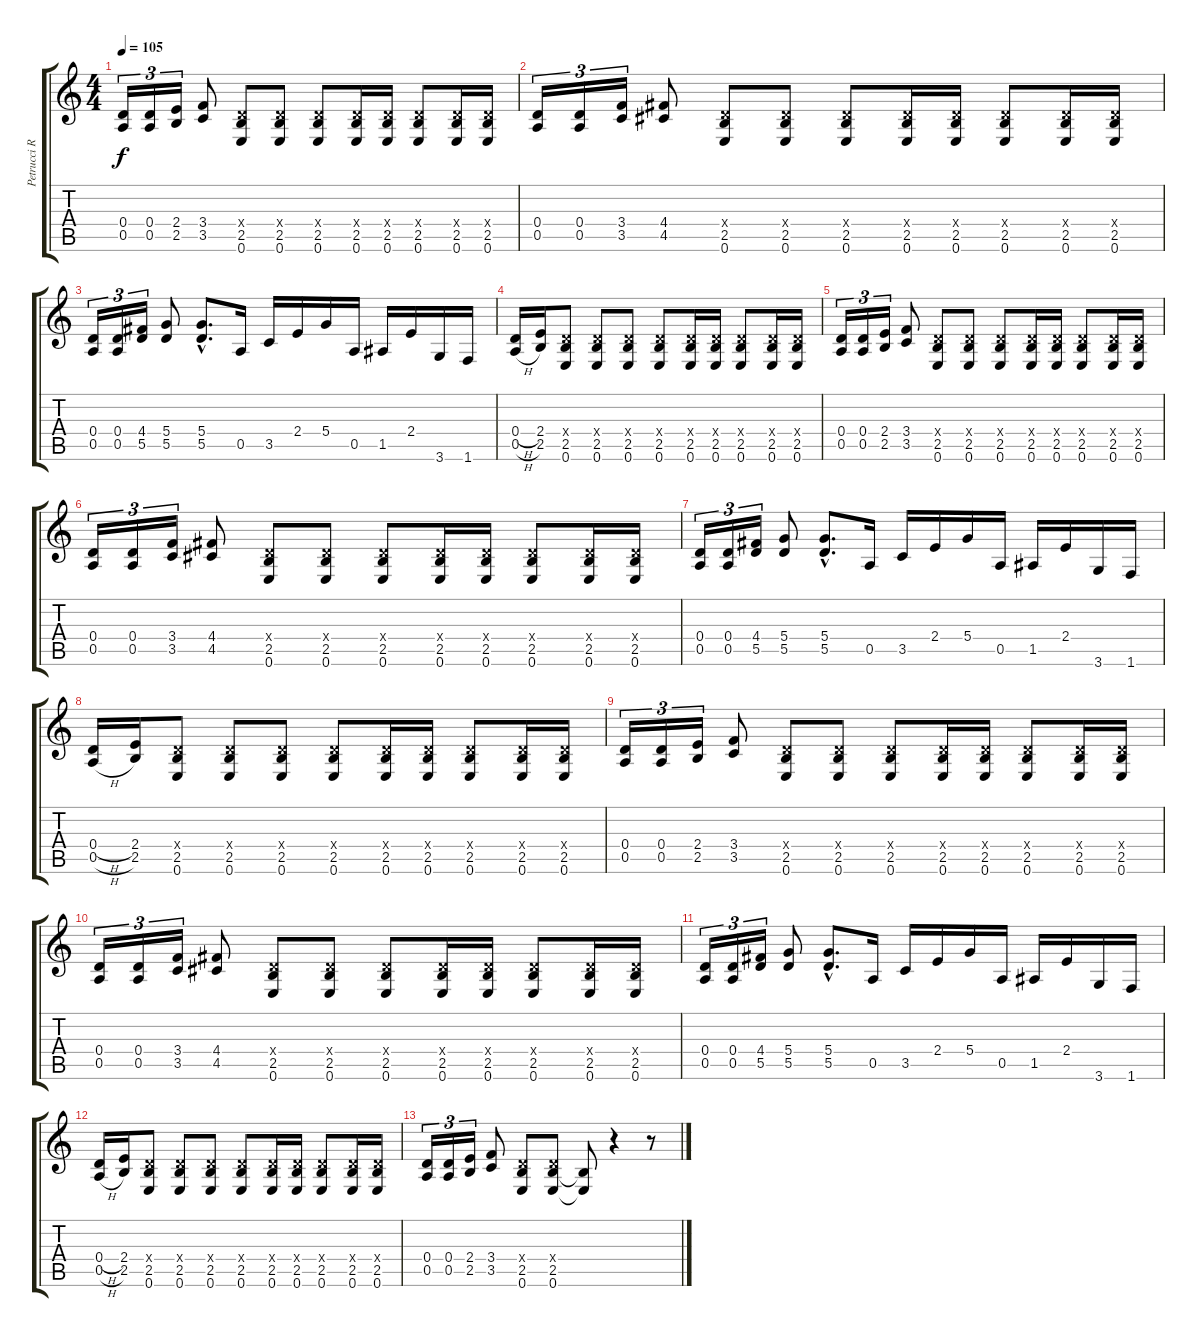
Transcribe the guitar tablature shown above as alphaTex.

\track ("Petrucci Rythm" "Petrucci R") {instrument distortionguitar}
\staff {score tabs}
\tuning (E4 B3 G3 D3 A2 E2) {hide}
\ts (4 4)
\tempo 105
\clef g2
\ks c
(0.4 0.5).16{tu (3 2) dy f} (0.4 0.5).16{tu (3 2)} (2.4 2.5).16{tu (3 2)} (3.4 3.5).8 (0.4{x} 2.5 0.6).8 (0.4{x} 2.5 0.6).8 (0.4{x} 2.5 0.6).8 (0.4{x} 2.5 0.6).16 (0.4{x} 2.5 0.6).16 (0.4{x} 2.5 0.6).8 (0.4{x} 2.5 0.6).16 (0.4{x} 2.5 0.6).16 |
(0.4 0.5).16{tu (3 2)} (0.4 0.5).16{tu (3 2)} (3.4 3.5).16{tu (3 2)} (4.4 4.5).8 (0.4{x} 2.5 0.6).8 (0.4{x} 2.5 0.6).8 (0.4{x} 2.5 0.6).8 (0.4{x} 2.5 0.6).16 (0.4{x} 2.5 0.6).16 (0.4{x} 2.5 0.6).8 (0.4{x} 2.5 0.6).16 (0.4{x} 2.5 0.6).16 |
(0.4 0.5).16{tu (3 2)} (0.4 0.5).16{tu (3 2)} (4.4 5.5).16{tu (3 2)} (5.4 5.5).8 (5.4{hac} 5.5{hac}).8{d} 0.5.16 3.5.16 2.4.16 5.4.16 0.5.16 1.5.16 2.4.16 3.6.16 1.6.16 |
(0.4{h} 0.5{h}).16 (2.4 2.5).16 (0.4{x} 2.5 0.6).8 (0.4{x} 2.5 0.6).8 (0.4{x} 2.5 0.6).8 (0.4{x} 2.5 0.6).8 (0.4{x} 2.5 0.6).16 (0.4{x} 2.5 0.6).16 (0.4{x} 2.5 0.6).8 (0.4{x} 2.5 0.6).16 (0.4{x} 2.5 0.6).16 |
(0.4 0.5).16{tu (3 2)} (0.4 0.5).16{tu (3 2)} (2.4 2.5).16{tu (3 2)} (3.4 3.5).8 (0.4{x} 2.5 0.6).8 (0.4{x} 2.5 0.6).8 (0.4{x} 2.5 0.6).8 (0.4{x} 2.5 0.6).16 (0.4{x} 2.5 0.6).16 (0.4{x} 2.5 0.6).8 (0.4{x} 2.5 0.6).16 (0.4{x} 2.5 0.6).16 |
(0.4 0.5).16{tu (3 2)} (0.4 0.5).16{tu (3 2)} (3.4 3.5).16{tu (3 2)} (4.4 4.5).8 (0.4{x} 2.5 0.6).8 (0.4{x} 2.5 0.6).8 (0.4{x} 2.5 0.6).8 (0.4{x} 2.5 0.6).16 (0.4{x} 2.5 0.6).16 (0.4{x} 2.5 0.6).8 (0.4{x} 2.5 0.6).16 (0.4{x} 2.5 0.6).16 |
(0.4 0.5).16{tu (3 2)} (0.4 0.5).16{tu (3 2)} (4.4 5.5).16{tu (3 2)} (5.4 5.5).8 (5.4{hac} 5.5{hac}).8{d} 0.5.16 3.5.16 2.4.16 5.4.16 0.5.16 1.5.16 2.4.16 3.6.16 1.6.16 |
(0.4{h} 0.5{h}).16 (2.4 2.5).16 (0.4{x} 2.5 0.6).8 (0.4{x} 2.5 0.6).8 (0.4{x} 2.5 0.6).8 (0.4{x} 2.5 0.6).8 (0.4{x} 2.5 0.6).16 (0.4{x} 2.5 0.6).16 (0.4{x} 2.5 0.6).8 (0.4{x} 2.5 0.6).16 (0.4{x} 2.5 0.6).16 |
(0.4 0.5).16{tu (3 2)} (0.4 0.5).16{tu (3 2)} (2.4 2.5).16{tu (3 2)} (3.4 3.5).8 (0.4{x} 2.5 0.6).8 (0.4{x} 2.5 0.6).8 (0.4{x} 2.5 0.6).8 (0.4{x} 2.5 0.6).16 (0.4{x} 2.5 0.6).16 (0.4{x} 2.5 0.6).8 (0.4{x} 2.5 0.6).16 (0.4{x} 2.5 0.6).16 |
(0.4 0.5).16{tu (3 2)} (0.4 0.5).16{tu (3 2)} (3.4 3.5).16{tu (3 2)} (4.4 4.5).8 (0.4{x} 2.5 0.6).8 (0.4{x} 2.5 0.6).8 (0.4{x} 2.5 0.6).8 (0.4{x} 2.5 0.6).16 (0.4{x} 2.5 0.6).16 (0.4{x} 2.5 0.6).8 (0.4{x} 2.5 0.6).16 (0.4{x} 2.5 0.6).16 |
(0.4 0.5).16{tu (3 2)} (0.4 0.5).16{tu (3 2)} (4.4 5.5).16{tu (3 2)} (5.4 5.5).8 (5.4{hac} 5.5{hac}).8{d} 0.5.16 3.5.16 2.4.16 5.4.16 0.5.16 1.5.16 2.4.16 3.6.16 1.6.16 |
(0.4{h} 0.5{h}).16 (2.4 2.5).16 (0.4{x} 2.5 0.6).8 (0.4{x} 2.5 0.6).8 (0.4{x} 2.5 0.6).8 (0.4{x} 2.5 0.6).8 (0.4{x} 2.5 0.6).16 (0.4{x} 2.5 0.6).16 (0.4{x} 2.5 0.6).8 (0.4{x} 2.5 0.6).16 (0.4{x} 2.5 0.6).16 |
(0.4 0.5).16{tu (3 2)} (0.4 0.5).16{tu (3 2)} (2.4 2.5).16{tu (3 2)} (3.4 3.5).8 (0.4{x} 2.5 0.6).8 (0.4{x} 2.5 0.6).8 (2.5{t} 0.6{t}).8 r.4 r.8
